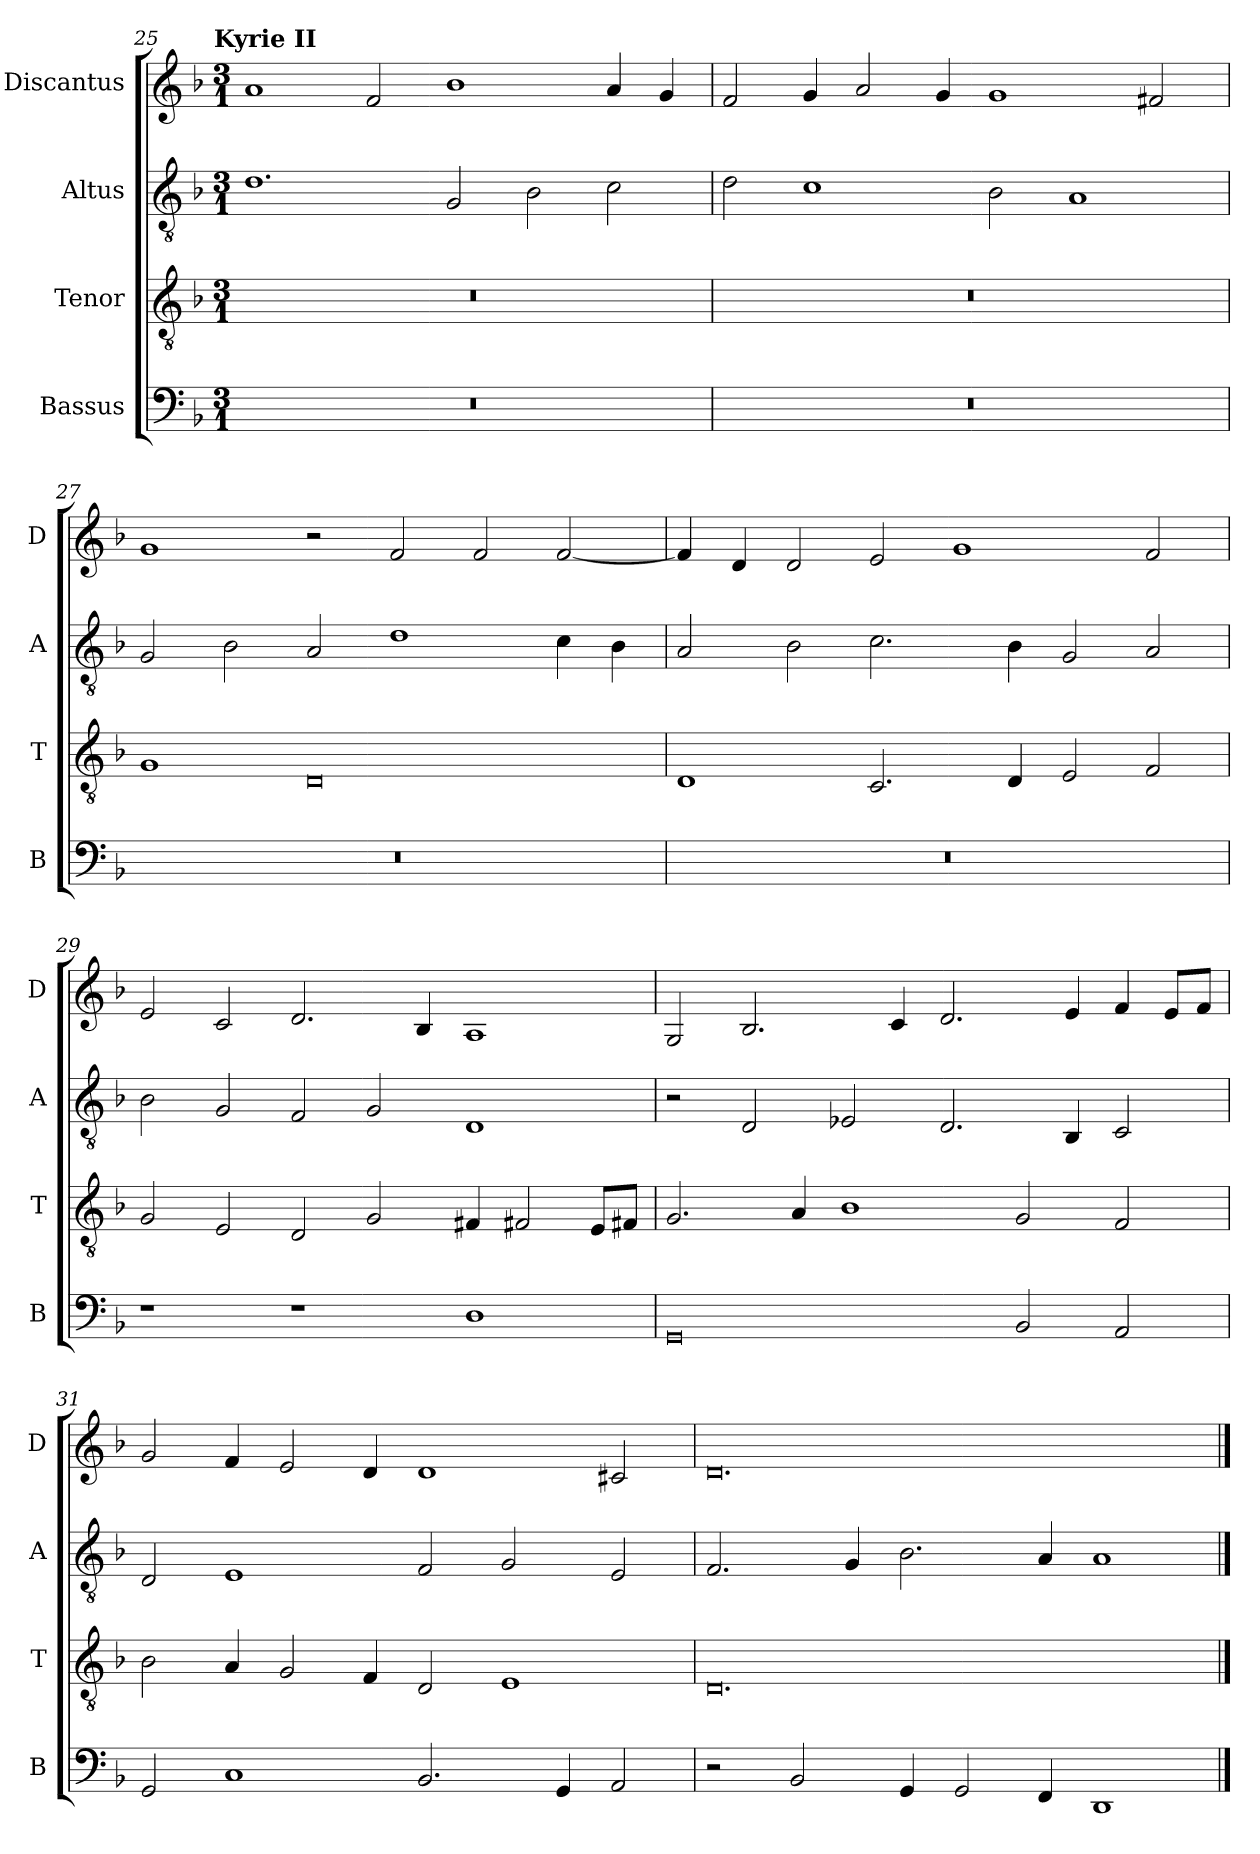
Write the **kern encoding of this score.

**kern	**kern	**kern	**kern
*part4	*part3	*part2	*part1
*staff4	*staff3	*staff2	*staff1
*I"Bassus	*I"Tenor	*I"Altus	*I"Discantus
*I'B	*I'T	*I'A	*I'D
!!LO:LB:g=z
*clefF4	*clefGv2	*clefGv2	*clefG2
*k[b-]	*k[b-]	*k[b-]	*k[b-]
!!LO:TX:omd:t=Kyrie II
*M3/1	*M3/1	*M3/1	*M3/1
=25	=25	=25	=25
0.r	0.r	1.d	1a
.	.	.	2f/
.	.	2G/	1b-
.	.	2B-\	.
.	.	2c\	4a/
.	.	.	4g/
=26	=26	=26	=26
0.r	0.r	2d\	2f/
.	.	1c	4g/
.	.	.	2a/
.	.	.	4g/
.	.	2B-\	1g
.	.	1A	.
.	.	.	2f#X/
=27	=27	=27	=27
0.r	1G	2G/	1g
.	.	2B-\	.
.	0D	2A/	2r
.	.	1d	2f/
.	.	.	2f/
.	.	4c\	[2f/
.	.	4B-\	.
=28	=28	=28	=28
0.r	1D	2A/	4f/]
.	.	.	4d/
.	.	2B-\	2d/
.	2.C/	2.c\	2e/
.	.	.	1g
.	4D/	4B-\	.
.	2E/	2G/	.
.	2F/	2A/	2f/
=29	=29	=29	=29
1r	2G/	2B-\	2e/
.	2E/	2G/	2c/
1r	2D/	2F/	2.d/
.	2G/	2G/	.
.	.	.	4B-/
1D	4F#X/	1D	1A
.	2F#X/	.	.
.	8E/L	.	.
.	8F#X/J	.	.
=30	=30	=30	=30
0GG	2.G/	2r	2G/
.	.	2D/	2.B-/
.	4A/	.	.
.	1B-	2E-X/	.
.	.	.	4c/
.	.	2.D/	2.d/
2BB-/	2G/	.	.
.	.	4BB-/	4e/
2AA/	2F/	2C/	4f/
.	.	.	8e/L
.	.	.	8f/J
=31	=31	=31	=31
2GG/	2B-\	2D/	2g/
1C	4A/	1E	4f/
.	2G/	.	2e/
.	4F/	.	4d/
2.BB-/	2D/	2F/	1d
.	1E	2G/	.
4GG/	.	.	.
2AA/	.	2E/	2c#X/
=32	=32	=32	=32
2r	0.D	2.F/	0.d
2BB-/	.	.	.
.	.	4G/	.
4GG/	.	2.B-\	.
2GG/	.	.	.
4FF/	.	4A/	.
1DD	.	1A	.
==	==	==	==
*-	*-	*-	*-
